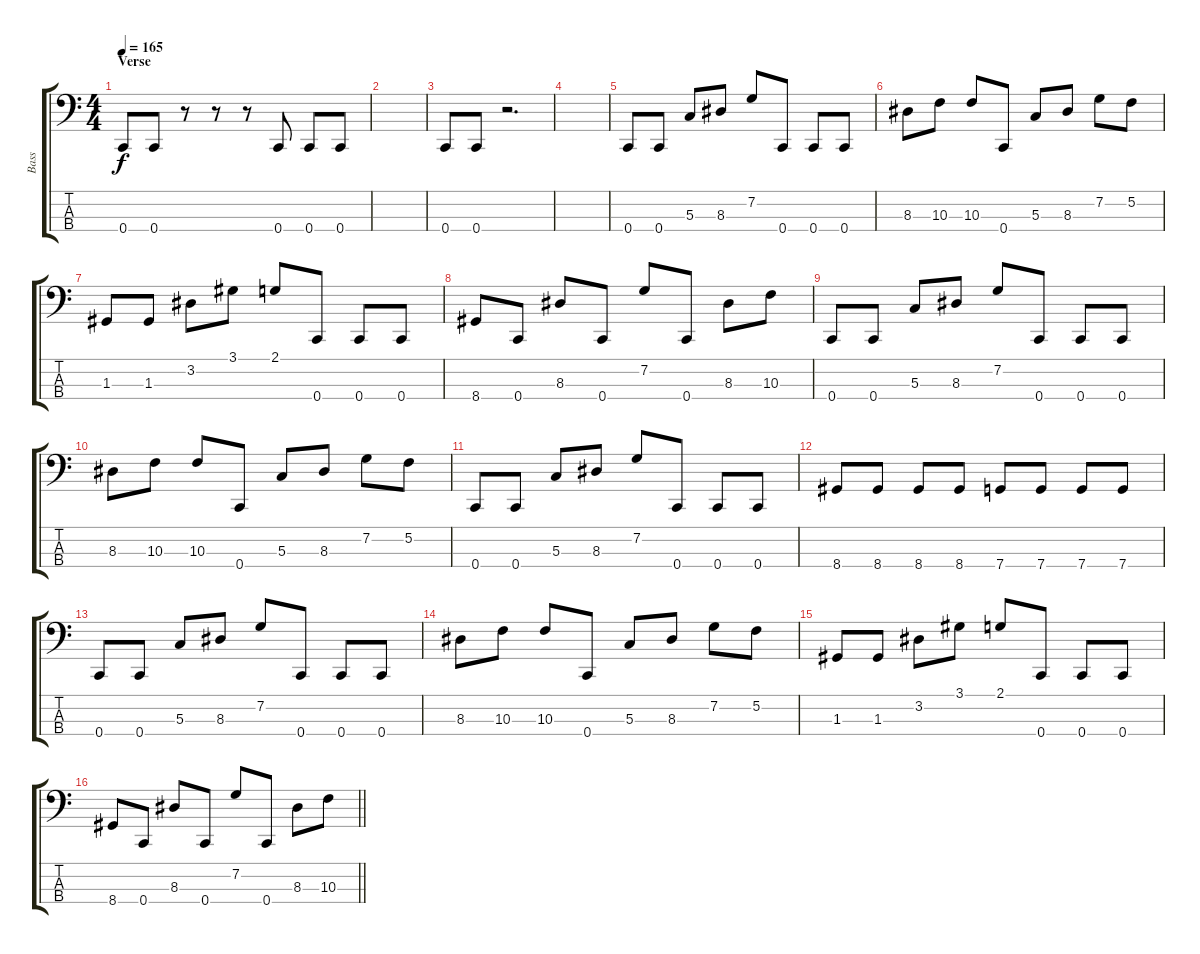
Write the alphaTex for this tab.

\track ("Bass" "Bass") {instrument electricbassfinger}
\staff {score tabs}
\tuning (F2 C2 G1 C1) {hide}
\ts (4 4)
\section ("" "Verse")
\tempo 165
\clef f4
\ks c
0.4.8{dy f} 0.4.8 r.8 r.8 r.8 0.4.8 0.4.8 0.4.8 |
|
0.4.8 0.4.8 r.2{d} |
|
0.4.8 0.4.8 5.3.8 8.3.8 7.2.8 0.4.8 0.4.8 0.4.8 |
8.3.8 10.3.8 10.3.8 0.4.8 5.3.8 8.3.8 7.2.8 5.2.8 |
1.3.8 1.3.8 3.2.8 3.1.8 2.1.8 0.4.8 0.4.8 0.4.8 |
8.4.8 0.4.8 8.3.8 0.4.8 7.2.8 0.4.8 8.3.8 10.3.8 |
0.4.8 0.4.8 5.3.8 8.3.8 7.2.8 0.4.8 0.4.8 0.4.8 |
8.3.8 10.3.8 10.3.8 0.4.8 5.3.8 8.3.8 7.2.8 5.2.8 |
0.4.8 0.4.8 5.3.8 8.3.8 7.2.8 0.4.8 0.4.8 0.4.8 |
8.4.8 8.4.8 8.4.8 8.4.8 7.4.8 7.4.8 7.4.8 7.4.8 |
0.4.8 0.4.8 5.3.8 8.3.8 7.2.8 0.4.8 0.4.8 0.4.8 |
8.3.8 10.3.8 10.3.8 0.4.8 5.3.8 8.3.8 7.2.8 5.2.8 |
1.3.8 1.3.8 3.2.8 3.1.8 2.1.8 0.4.8 0.4.8 0.4.8 |
\barLineRight lightlight
8.4.8 0.4.8 8.3.8 0.4.8 7.2.8 0.4.8 8.3.8 10.3.8
